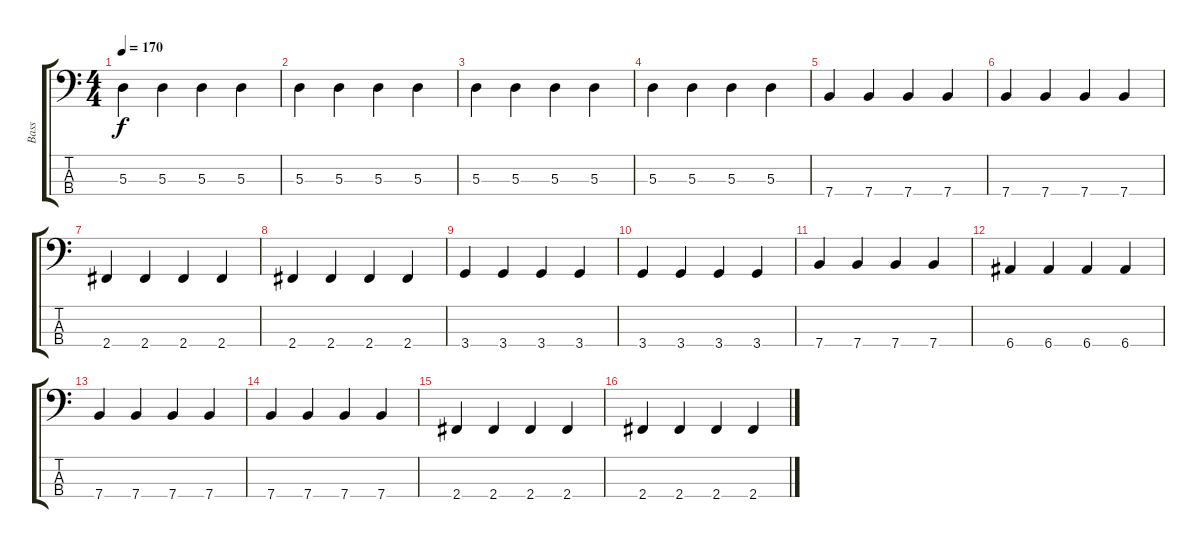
\track ("Bass" "Bass") {instrument electricbassfinger}
\staff {score tabs}
\tuning (G2 D2 A1 E1) {hide}
\ts (4 4)
\tempo 170
\clef f4
\ks c
5.3.4{dy f} 5.3.4 5.3.4 5.3.4 |
5.3.4 5.3.4 5.3.4 5.3.4 |
5.3.4 5.3.4 5.3.4 5.3.4 |
5.3.4 5.3.4 5.3.4 5.3.4 |
7.4.4 7.4.4 7.4.4 7.4.4 |
7.4.4 7.4.4 7.4.4 7.4.4 |
2.4.4 2.4.4 2.4.4 2.4.4 |
2.4.4 2.4.4 2.4.4 2.4.4 |
3.4.4 3.4.4 3.4.4 3.4.4 |
3.4.4 3.4.4 3.4.4 3.4.4 |
7.4.4 7.4.4 7.4.4 7.4.4 |
6.4.4 6.4.4 6.4.4 6.4.4 |
7.4.4 7.4.4 7.4.4 7.4.4 |
7.4.4 7.4.4 7.4.4 7.4.4 |
2.4.4 2.4.4 2.4.4 2.4.4 |
2.4.4 2.4.4 2.4.4 2.4.4
